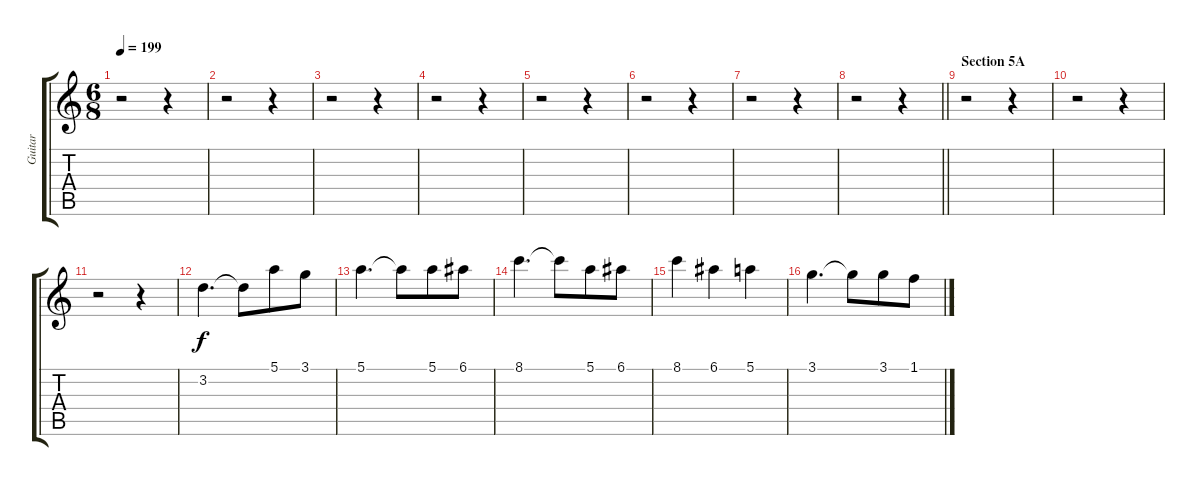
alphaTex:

\track ("Guitar" "Guitar") {instrument distortionguitar}
\staff {score tabs}
\tuning (E4 B3 G3 D3 A2 E2) {hide}
\ts (6 8)
\tempo 199
\clef g2
\ks c
r.2{dy f} r.4 |
r.2 r.4 |
r.2 r.4 |
r.2 r.4 |
r.2 r.4 |
r.2 r.4 |
r.2 r.4 |
\barLineRight lightlight
r.2{volume 14} r.4 |
\section ("" "Section 5A")
r.2 r.4 |
r.2 r.4 |
r.2 r.4 |
3.2.4{d volume 14} 3.2{t}.8 5.1.8 3.1.8 |
5.1.4{d} 5.1{t}.8 5.1.8 6.1.8 |
8.1.4{d} 8.1{t}.8 5.1.8 6.1.8 |
8.1.4 6.1.4 5.1.4 |
3.1.4{d} 3.1{t}.8 3.1.8 1.1.8
